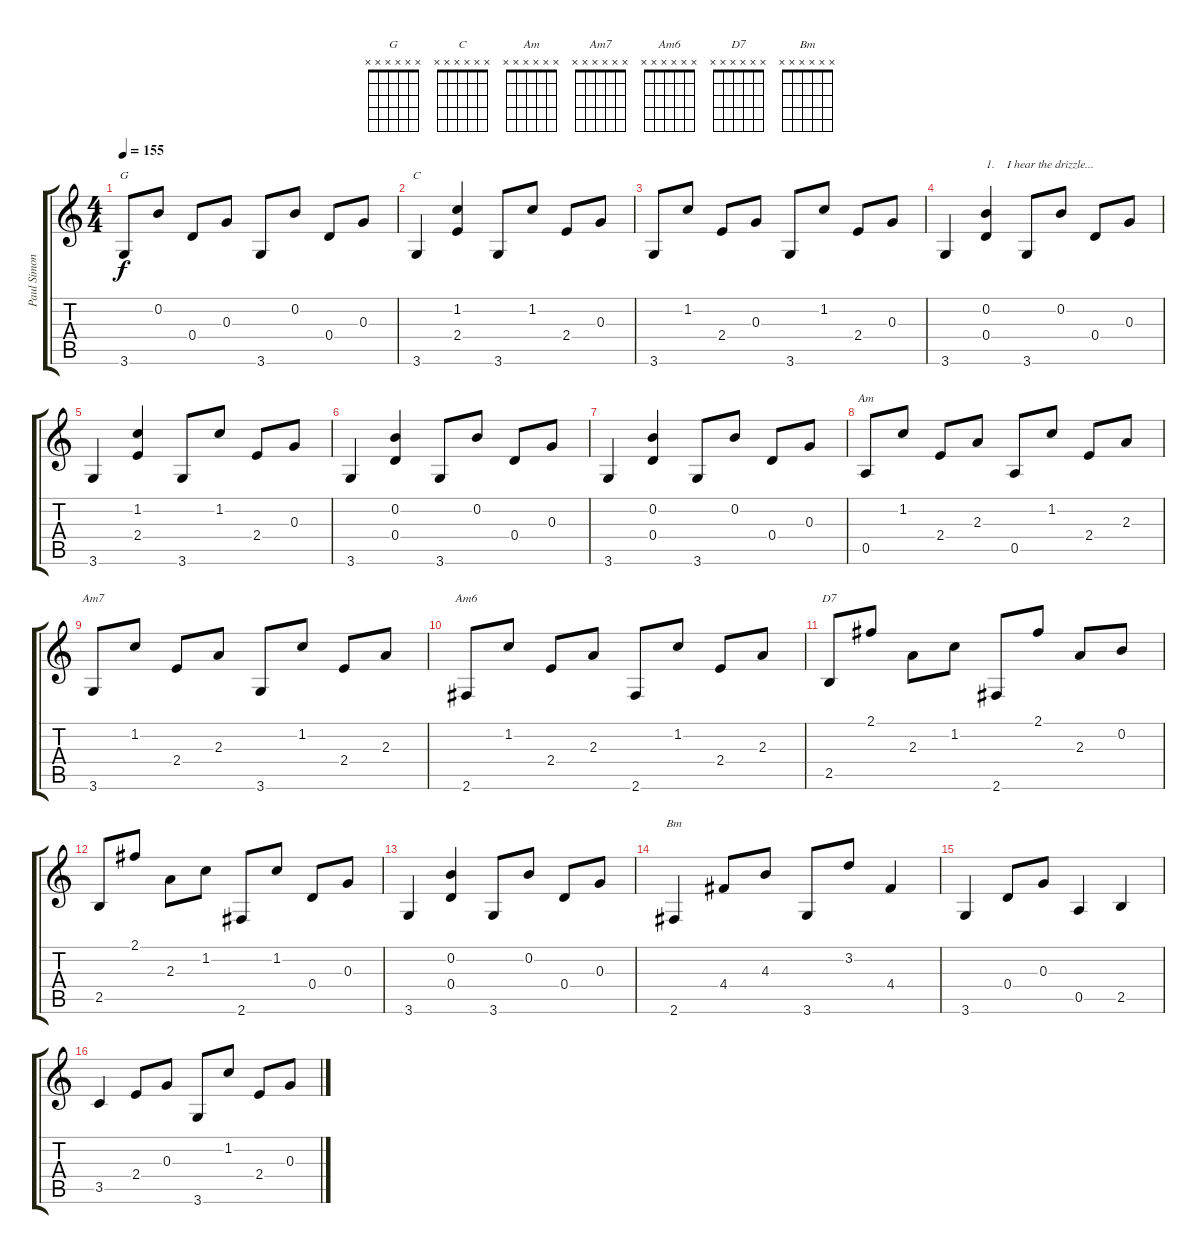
\track ("Paul Simon" "Paul Simon") {instrument acousticguitarnylon}
\staff {score tabs}
\tuning (E4 B3 G3 D3 A2 E2) {hide}
\chord ("G" x x x x x x) {firstfret 0}
\chord ("C" x x x x x x) {firstfret 0}
\chord ("Am" x x x x x x) {firstfret 0}
\chord ("Am7" x x x x x x) {firstfret 0}
\chord ("Am6" x x x x x x) {firstfret 0}
\chord ("D7" x x x x x x) {firstfret 0}
\chord ("Bm" x x x x x x) {firstfret 0}
\ts (4 4)
\tempo 155
\clef g2
\ks c
3.6.8{ch "G" dy f instrument acousticguitarnylon} 0.2.8 0.4.8 0.3.8 3.6.8 0.2.8 0.4.8 0.3.8 |
3.6.4{ch "C"} (1.2 2.4).4 3.6.8 1.2.8 2.4.8 0.3.8 |
3.6.8 1.2.8 2.4.8 0.3.8 3.6.8 1.2.8 2.4.8 0.3.8 |
3.6.4 (0.2 0.4).4{txt "1.    I hear the drizzle..."} 3.6.8 0.2.8 0.4.8 0.3.8 |
3.6.4 (1.2 2.4).4 3.6.8 1.2.8 2.4.8 0.3.8 |
3.6.4 (0.2 0.4).4 3.6.8 0.2.8 0.4.8 0.3.8 |
3.6.4 (0.2 0.4).4 3.6.8 0.2.8 0.4.8 0.3.8 |
0.5.8{ch "Am"} 1.2.8 2.4.8 2.3.8 0.5.8 1.2.8 2.4.8 2.3.8 |
3.6.8{ch "Am7"} 1.2.8 2.4.8 2.3.8 3.6.8 1.2.8 2.4.8 2.3.8 |
2.6.8{ch "Am6"} 1.2.8 2.4.8 2.3.8 2.6.8 1.2.8 2.4.8 2.3.8 |
2.5.8{ch "D7"} 2.1.8 2.3.8 1.2.8 2.6.8 2.1.8 2.3.8 0.2.8 |
2.5.8 2.1.8 2.3.8 1.2.8 2.6.8 1.2.8 0.4.8 0.3.8 |
3.6.4 (0.2 0.4).4 3.6.8 0.2.8 0.4.8 0.3.8 |
2.6.4{ch "Bm"} 4.4.8 4.3.8 3.6.8 3.2.8 4.4.4 |
3.6.4 0.4.8 0.3.8 0.5.4 2.5.4 |
3.5.4 2.4.8 0.3.8 3.6.8 1.2.8 2.4.8 0.3.8
